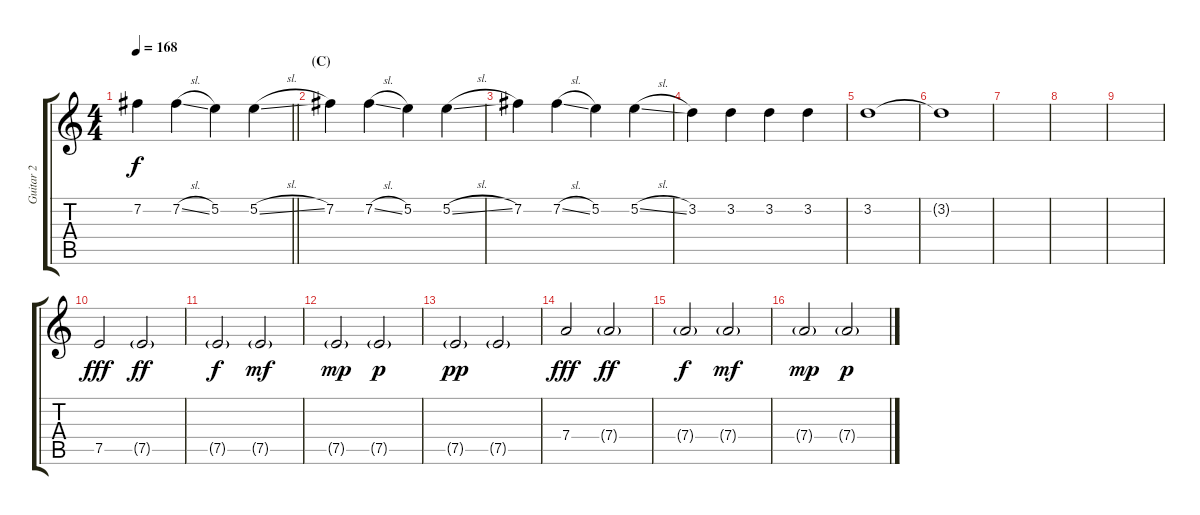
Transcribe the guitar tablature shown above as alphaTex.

\track ("Guitar 2" "Guitar 2") {instrument electricguitarjazz}
\staff {score tabs}
\tuning (E4 B3 G3 D3 A2 E2) {hide}
\ts (4 4)
\tempo 168
\clef g2
\barLineRight lightlight
\ks c
7.2.4{dy f} 7.2{sl}.4 5.2.4 5.2{sl}.4 |
\section ("" "(C)")
7.2.4 7.2{sl}.4 5.2.4 5.2{sl}.4 |
7.2.4 7.2{sl}.4 5.2.4 5.2{sl}.4 |
3.2.4 3.2.4 3.2.4 3.2.4 |
3.2.1 |
3.2{t}.1 |
|
|
|
7.5.2{dy fff} 7.5{g}.2{dy ff} |
7.5{g}.2{dy f} 7.5{g}.2{dy mf} |
7.5{g}.2{dy mp} 7.5{g}.2{dy p} |
7.5{g}.2{dy pp} 7.5{g}.2 |
7.4.2{dy fff} 7.4{g}.2{dy ff} |
7.4{g}.2{dy f} 7.4{g}.2{dy mf} |
7.4{g}.2{dy mp} 7.4{g}.2{dy p}
